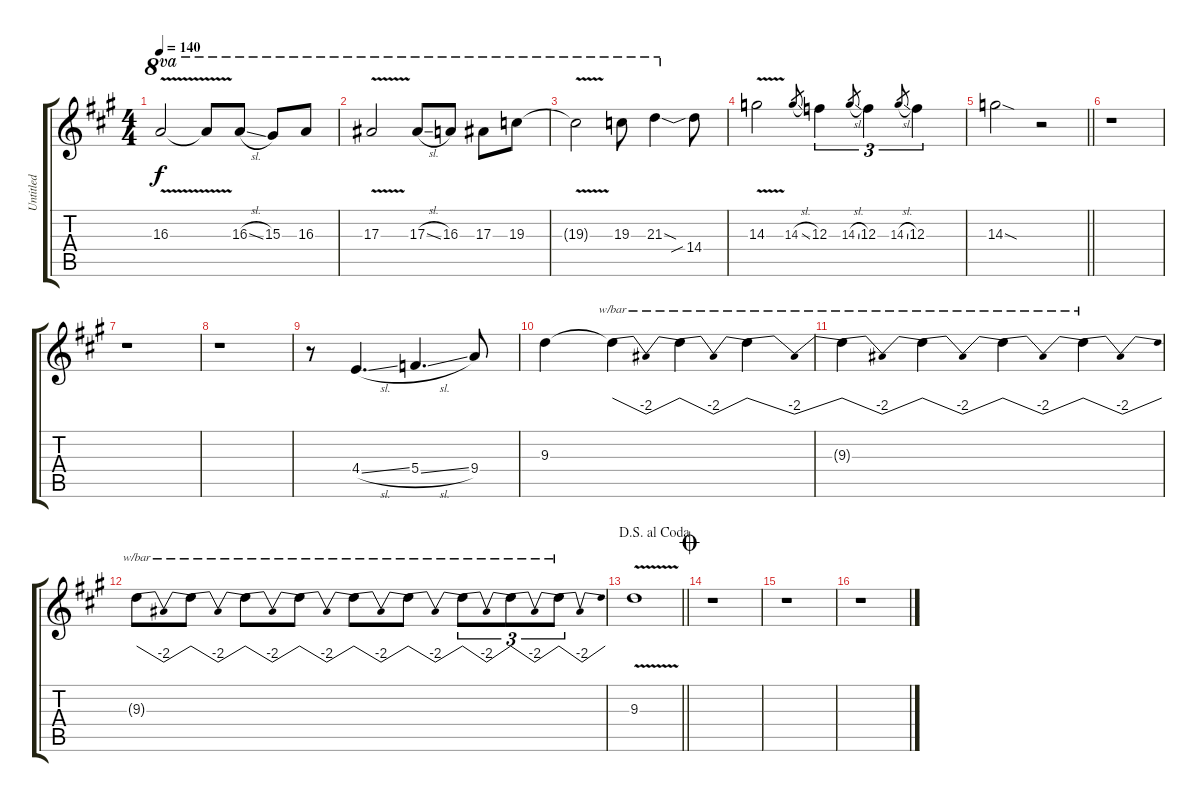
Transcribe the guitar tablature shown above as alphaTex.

\track ("Untitled" "Untitled") {instrument distortionguitar}
\staff {score tabs}
\tuning (D4 A3 F3 C3 G2 D2) {hide}
\ts (4 4)
\tempo 140
\clef g2
\ks a
16.3{v t}.2{ot 8va dy f} 16.3{v t}.8{ot 8va} 16.3{sl}.8{ot 8va} 15.3.8{ot 8va} 16.3.8{ot 8va} |
17.3{v}.2{ot 8va} 17.3{sl}.8{ot 8va} 16.3.8{ot 8va} 17.3.8{ot 8va} 19.3.8{ot 8va} |
19.3{v t}.2{ot 8va} 19.3.8{ot 8va} 21.3{sod}.4{ot 8va} 14.4{sib}.8 |
14.3{v}.2 14.3{sl}.8{gr} 12.3.4{tu (3 2)} 14.3{sl}.8{gr} 12.3.4{tu (3 2)} 14.3{sl}.8{gr} 12.3.4{tu (3 2)} |
\barLineRight lightlight
14.3{sod}.2 r.2 |
r.1 |
r.1 |
r.1 |
r.8 4.4{sl}.4{d} 5.4{sl}.4{d} 9.4.8 |
9.3.4 9.3{t}.4{tbe (dip default 0 0 30 -8 60 0)} 9.3{t}.4{tbe (dip default 0 0 30 -8 60 0)} 9.3{t}.4{tbe (dip default 0 0 30 -8 60 0)} |
9.3{t}.4{tbe (dip default 0 0 30 -8 60 0)} 9.3{t}.4{tbe (dip default 0 0 30 -8 60 0)} 9.3{t}.4{tbe (dip default 0 0 30 -8 60 0)} 9.3{t}.4{tbe (dip default 0 0 30 -8 60 0)} |
9.3{t}.8{tbe (dip default 0 0 30 -8 60 0)} 9.3{t}.8{tbe (dip default 0 0 30 -8 60 0)} 9.3{t}.8{tbe (dip default 0 0 30 -8 60 0)} 9.3{t}.8{tbe (dip default 0 0 30 -8 60 0)} 9.3{t}.8{tbe (dip default 0 0 30 -8 60 0)} 9.3{t}.8{tbe (dip default 0 0 30 -8 60 0)} 9.3{t}.8{tu (3 2) tbe (dip default 0 0 30 -8 60 0)} 9.3{t}.8{tu (3 2) tbe (dip default 0 0 30 -8 60 0)} 9.3{t}.8{tu (3 2) tbe (dip default 0 0 30 -8 60 0)} |
\jump dalsegnoalcoda
\barLineRight lightlight
9.3{v}.1 |
\jump coda
r.1 |
r.1 |
r.1
